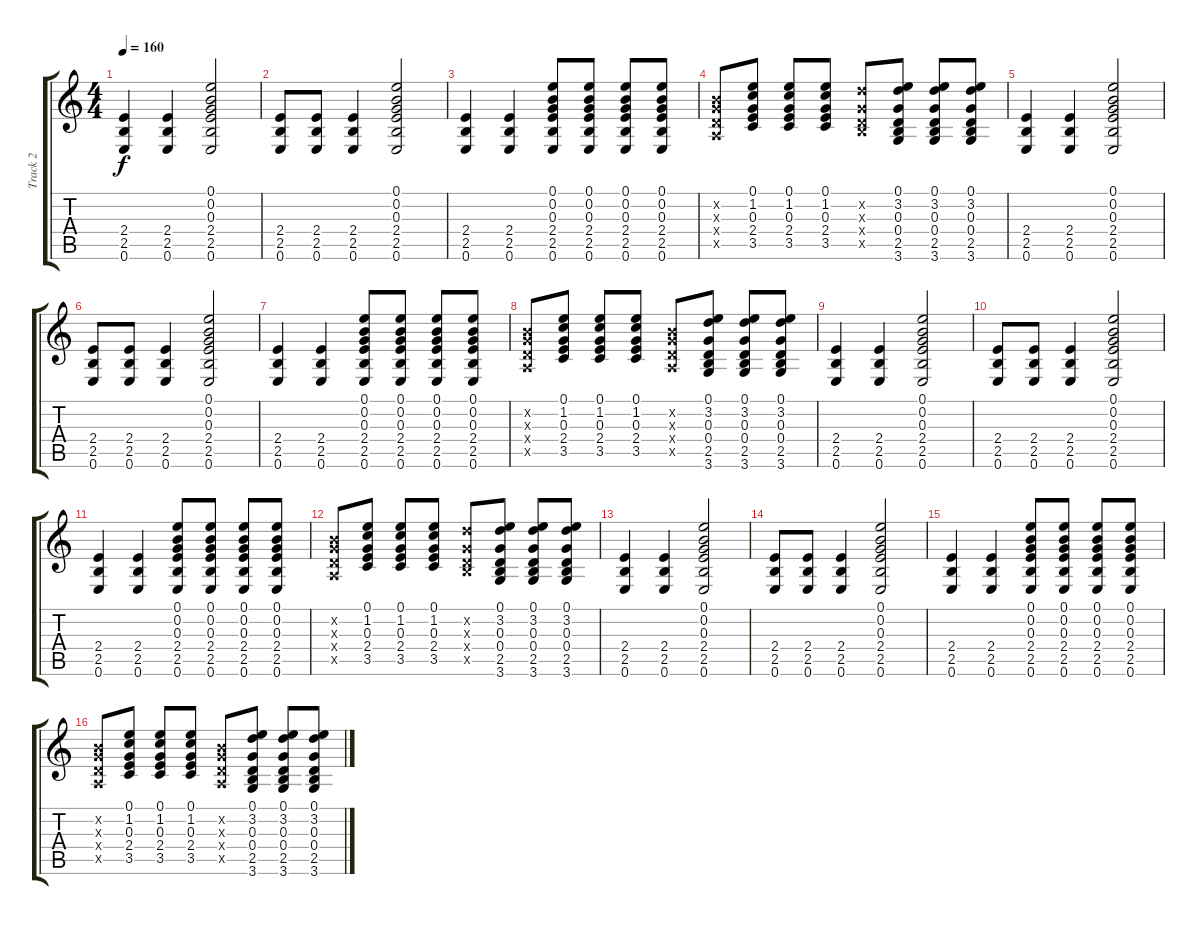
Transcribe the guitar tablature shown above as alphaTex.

\track ("Track 2" "Track 2") {instrument acousticguitarnylon}
\staff {score tabs}
\tuning (E4 B3 G3 D3 A2 E2) {hide}
\ts (4 4)
\tempo 160
\clef g2
\ks c
(2.4 2.5 0.6).4{dy f} (2.4 2.5 0.6).4 (0.1 0.2 0.3 2.4 2.5 0.6).2 |
(2.4 2.5 0.6).8 (2.4 2.5 0.6).8 (2.4 2.5 0.6).4 (0.1 0.2 0.3 2.4 2.5 0.6).2 |
(2.4 2.5 0.6).4 (2.4 2.5 0.6).4 (0.1 0.2 0.3 2.4 2.5 0.6).8 (0.1 0.2 0.3 2.4 2.5 0.6).8 (0.1 0.2 0.3 2.4 2.5 0.6).8 (0.1 0.2 0.3 2.4 2.5 0.6).8 |
(0.2{x} 0.3{x} 0.4{x} 0.5{x}).8 (0.1 1.2 0.3 2.4 3.5).8 (0.1 1.2 0.3 2.4 3.5).8 (0.1 1.2 0.3 2.4 3.5).8 (3.2{x} 0.3{x} 0.4{x} 2.5{x}).8 (0.1 3.2 0.3 0.4 2.5 3.6).8 (0.1 3.2 0.3 0.4 2.5 3.6).8 (0.1 3.2 0.3 0.4 2.5 3.6).8 |
(2.4 2.5 0.6).4 (2.4 2.5 0.6).4 (0.1 0.2 0.3 2.4 2.5 0.6).2 |
(2.4 2.5 0.6).8 (2.4 2.5 0.6).8 (2.4 2.5 0.6).4 (0.1 0.2 0.3 2.4 2.5 0.6).2 |
(2.4 2.5 0.6).4 (2.4 2.5 0.6).4 (0.1 0.2 0.3 2.4 2.5 0.6).8 (0.1 0.2 0.3 2.4 2.5 0.6).8 (0.1 0.2 0.3 2.4 2.5 0.6).8 (0.1 0.2 0.3 2.4 2.5 0.6).8 |
(0.2{x} 0.3{x} 0.4{x} 0.5{x}).8 (0.1 1.2 0.3 2.4 3.5).8 (0.1 1.2 0.3 2.4 3.5).8 (0.1 1.2 0.3 2.4 3.5).8 (0.2{x} 0.3{x} 0.4{x} 0.5{x}).8 (0.1 3.2 0.3 0.4 2.5 3.6).8 (0.1 3.2 0.3 0.4 2.5 3.6).8 (0.1 3.2 0.3 0.4 2.5 3.6).8 |
(2.4 2.5 0.6).4 (2.4 2.5 0.6).4 (0.1 0.2 0.3 2.4 2.5 0.6).2 |
(2.4 2.5 0.6).8 (2.4 2.5 0.6).8 (2.4 2.5 0.6).4 (0.1 0.2 0.3 2.4 2.5 0.6).2 |
(2.4 2.5 0.6).4 (2.4 2.5 0.6).4 (0.1 0.2 0.3 2.4 2.5 0.6).8 (0.1 0.2 0.3 2.4 2.5 0.6).8 (0.1 0.2 0.3 2.4 2.5 0.6).8 (0.1 0.2 0.3 2.4 2.5 0.6).8 |
(0.2{x} 0.3{x} 0.4{x} 0.5{x}).8 (0.1 1.2 0.3 2.4 3.5).8 (0.1 1.2 0.3 2.4 3.5).8 (0.1 1.2 0.3 2.4 3.5).8 (3.2{x} 0.3{x} 0.4{x} 2.5{x}).8 (0.1 3.2 0.3 0.4 2.5 3.6).8 (0.1 3.2 0.3 0.4 2.5 3.6).8 (0.1 3.2 0.3 0.4 2.5 3.6).8 |
(2.4 2.5 0.6).4 (2.4 2.5 0.6).4 (0.1 0.2 0.3 2.4 2.5 0.6).2 |
(2.4 2.5 0.6).8 (2.4 2.5 0.6).8 (2.4 2.5 0.6).4 (0.1 0.2 0.3 2.4 2.5 0.6).2 |
(2.4 2.5 0.6).4 (2.4 2.5 0.6).4 (0.1 0.2 0.3 2.4 2.5 0.6).8 (0.1 0.2 0.3 2.4 2.5 0.6).8 (0.1 0.2 0.3 2.4 2.5 0.6).8 (0.1 0.2 0.3 2.4 2.5 0.6).8 |
(0.2{x} 0.3{x} 0.4{x} 0.5{x}).8 (0.1 1.2 0.3 2.4 3.5).8 (0.1 1.2 0.3 2.4 3.5).8 (0.1 1.2 0.3 2.4 3.5).8 (0.2{x} 0.3{x} 0.4{x} 0.5{x}).8 (0.1 3.2 0.3 0.4 2.5 3.6).8 (0.1 3.2 0.3 0.4 2.5 3.6).8 (0.1 3.2 0.3 0.4 2.5 3.6).8
